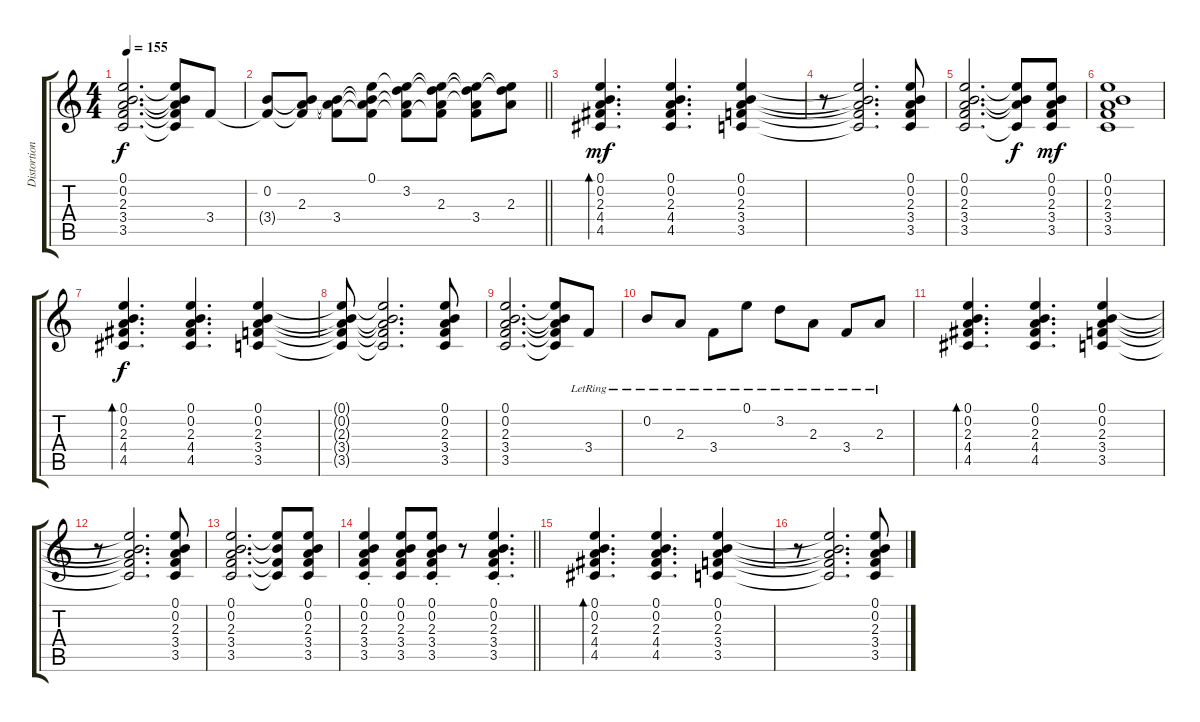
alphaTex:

\track ("Distortion Guitar 2" "Distortion") {instrument overdrivenguitar}
\staff {score tabs}
\tuning (E4 B3 G3 D3 A2 D2) {hide}
\ts (4 4)
\tempo 155
\clef g2
\ks c
(0.1 0.2 2.3 3.4 3.5).2{d dy f} (0.1{t} 0.2{t} 2.3{t} 3.4{t} 3.5{t}).8 3.4.8 |
\barLineRight lightlight
(0.2 3.4{t}).8 (0.2{t} 2.3 3.4{t}).8 (0.2{t} 2.3{t} 3.4).8 (0.1 0.2{t} 2.3{t} 3.4{t}).8 (0.1{t} 3.2 2.3{t} 3.4{t}).8 (0.1{t} 3.2{t} 2.3 3.4{t}).8 (0.1{t} 3.2{t} 2.3{t} 3.4).8 (0.1{t} 3.2{t} 2.3).8 |
(0.1 0.2 2.3 4.4 4.5).4{d bd 30 dy mf volume 11} (0.1 0.2 2.3 4.4 4.5).4{d} (0.1 0.2 2.3 3.4 3.5).4 |
r.8 (0.1{t} 0.2{t} 2.3{t} 3.4{t} 3.5{t}).2{d} (0.1 0.2 2.3 3.4 3.5).8 |
(0.1 0.2 2.3 3.4 3.5).2{d} (0.1{t} 0.2{t} 2.3{t} 3.5{t}).8{dy f} (0.1 0.2 2.3 3.4 3.5).8{dy mf} |
(0.1 0.2 2.3 3.4 3.5).1 |
(0.1 0.2 2.3 4.4 4.5).4{d bd 30 dy f} (0.1 0.2 2.3 4.4 4.5).4{d} (0.1 0.2 2.3 3.4 3.5).4 |
(0.1{t} 0.2{t} 2.3{t} 3.4{t} 3.5{t}).8 (0.1{t} 0.2{t} 2.3{t} 3.4{t} 3.5{t}).2{d} (0.1 0.2 2.3 3.4 3.5).8 |
(0.1 0.2 2.3 3.4 3.5).2{d} (0.1{t} 0.2{t} 2.3{t} 3.4{t} 3.5{t}).8 3.4{lr}.8 |
0.2{lr}.8 2.3{lr}.8 3.4{lr}.8 0.1{lr}.8 3.2{lr}.8 2.3{lr}.8 3.4{lr}.8 2.3{lr}.8 |
(0.1 0.2 2.3 4.4 4.5).4{d bd 30} (0.1 0.2 2.3 4.4 4.5).4{d} (0.1 0.2 2.3 3.4 3.5).4 |
r.8 (0.1{t} 0.2{t} 2.3{t} 3.4{t} 3.5{t}).2{d} (0.1 0.2 2.3 3.4 3.5).8 |
(0.1 0.2 2.3 3.4 3.5).2{d} (0.1{t} 0.2{t} 3.4{t} 3.5{t}).8 (0.1 0.2 2.3 3.4 3.5).8 |
\barLineRight lightlight
(0.1{st} 0.2{st} 2.3{st} 3.4{st} 3.5{st}).4 (0.1 0.2 2.3 3.4 3.5).8 (0.1{st} 0.2{st} 2.3{st} 3.4{st} 3.5{st}).8 r.8 (0.1{st} 0.2{st} 2.3{st} 3.4{st} 3.5{st}).4{d} |
(0.1 0.2 2.3 4.4 4.5).4{d bd 30} (0.1 0.2 2.3 4.4 4.5).4{d} (0.1 0.2 2.3 3.4 3.5).4 |
r.8 (0.1{t} 0.2{t} 2.3{t} 3.4{t} 3.5{t}).2{d} (0.1 0.2 2.3 3.4 3.5).8
